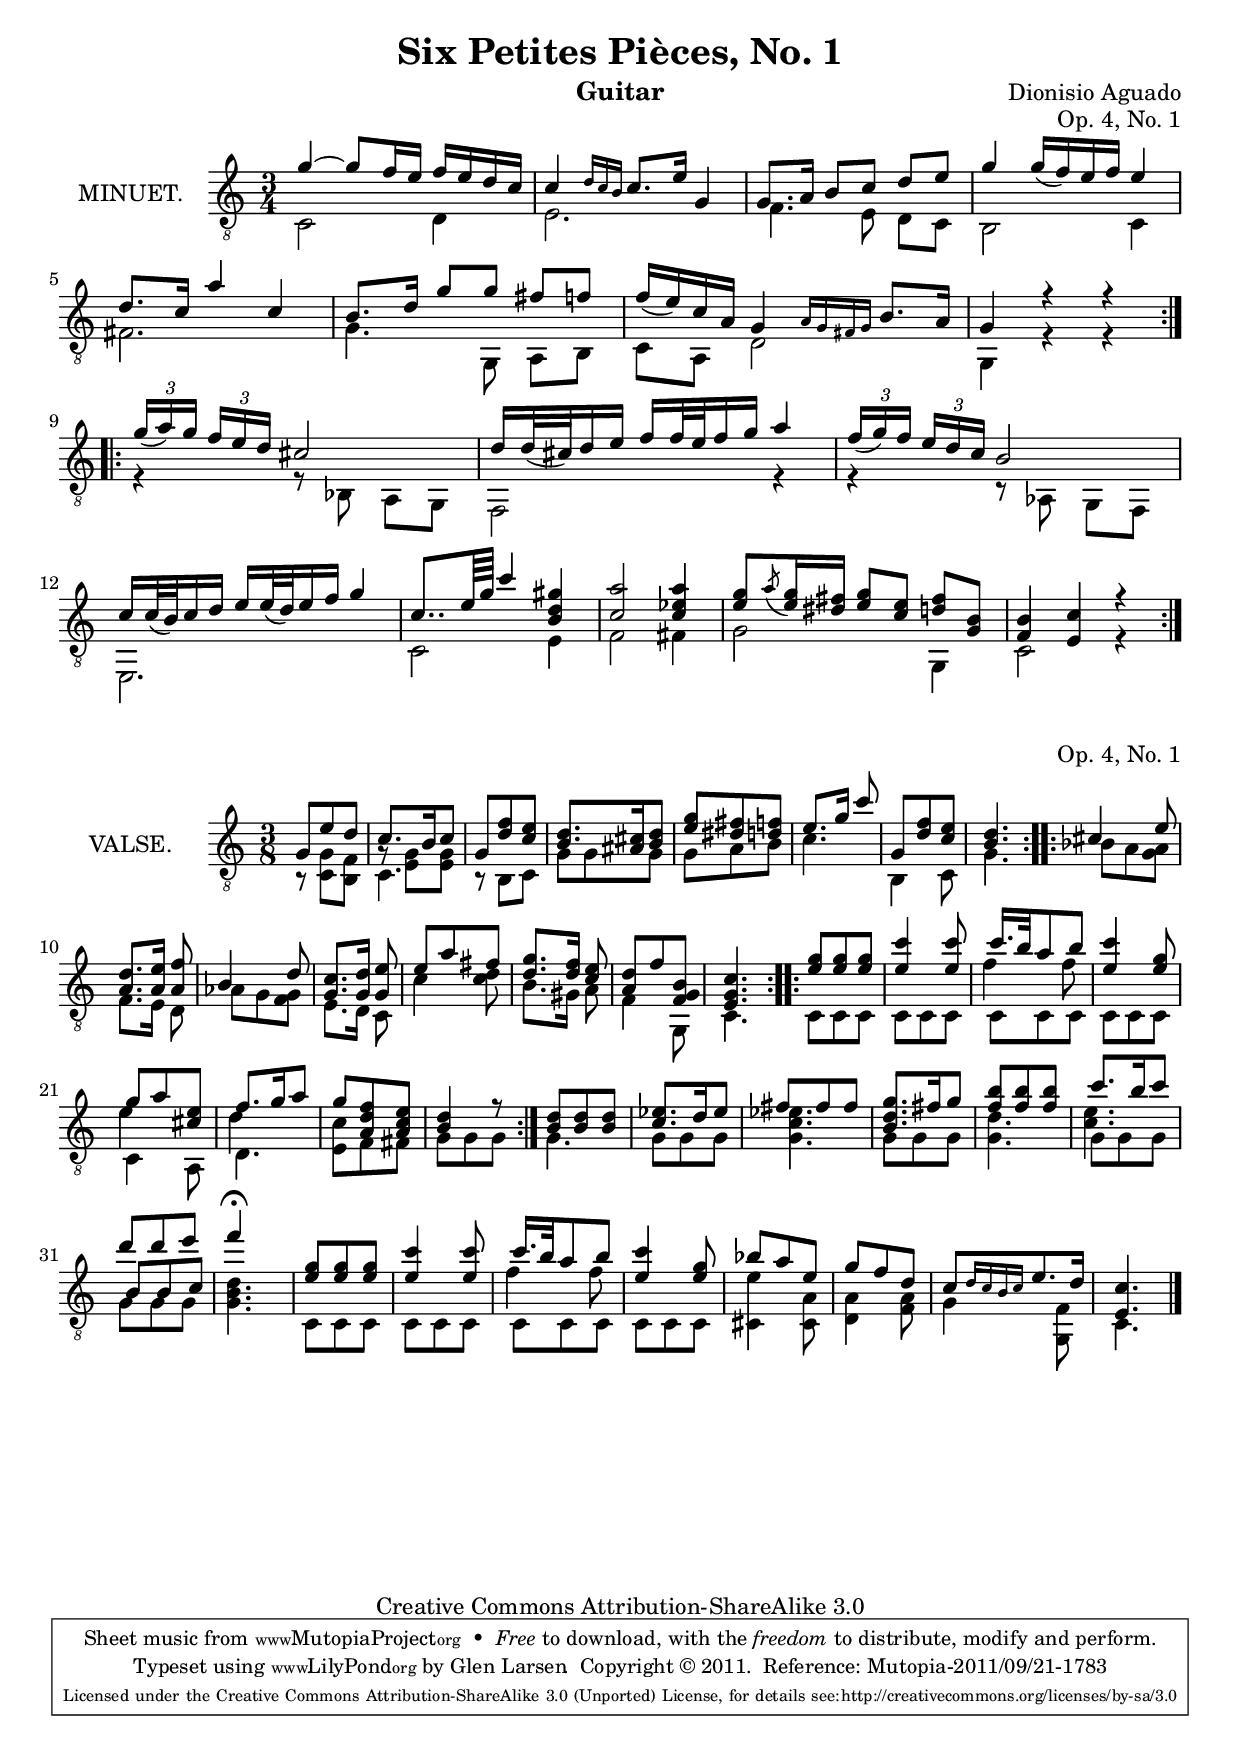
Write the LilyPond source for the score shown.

\version "2.18.2"

\header {
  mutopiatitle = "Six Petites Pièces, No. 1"
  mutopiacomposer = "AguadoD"
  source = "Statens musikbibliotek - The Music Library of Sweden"
  title = "Six Petites Pièces, No. 1"
  composer = "Dionisio Aguado"
  instrument = "Guitar"
  opus = "Op. 4, No. 1"
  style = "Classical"
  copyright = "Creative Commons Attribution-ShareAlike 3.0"
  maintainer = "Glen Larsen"
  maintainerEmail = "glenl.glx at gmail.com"
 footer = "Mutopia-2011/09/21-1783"
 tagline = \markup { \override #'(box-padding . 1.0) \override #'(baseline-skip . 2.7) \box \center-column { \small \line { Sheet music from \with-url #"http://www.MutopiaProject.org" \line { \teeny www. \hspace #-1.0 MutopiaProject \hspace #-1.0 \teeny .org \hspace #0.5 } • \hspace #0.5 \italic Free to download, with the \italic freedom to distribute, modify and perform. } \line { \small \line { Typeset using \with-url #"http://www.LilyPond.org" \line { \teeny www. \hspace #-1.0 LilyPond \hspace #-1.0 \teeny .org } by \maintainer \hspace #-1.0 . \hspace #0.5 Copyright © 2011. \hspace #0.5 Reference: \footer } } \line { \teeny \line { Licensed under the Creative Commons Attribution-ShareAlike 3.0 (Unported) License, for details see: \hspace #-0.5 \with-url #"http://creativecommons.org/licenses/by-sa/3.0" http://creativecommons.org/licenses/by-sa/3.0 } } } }
}

\layout {
  indent = 72\pt
  short-indent = 0\mm
}

%%%
%%% First part: MINUET
%%%
mUpperVoice = \relative c'' {
  \voiceOne
  \slurDown
  \repeat volta 2 {
    g~ g8  f16 e f e d c |
    c4 \grace { d16[ c b] } c8. e16 g,4 |
    g8. a16 b8[ c] d e |
    g4 g16( f ) e f  e4 |
    d8. c16 a'4 c,4 |
    b8. d16 g8[ g] fis f |
    f16( e ) c a g4 \grace { a16[ g fis g] } b8. a16 |
    g4 r r |
  }
  \repeat volta 2 {
    \tuplet 3/2 { g'16([ a ) g] } \tuplet 3/2 { f[ e d] } cis2 |
    d16[ d32( cis ) d16 e] f[ f32 e f16 g] a4 |
    \tuplet 3/2 { f16([ g ) f] } \tuplet 3/2 { e[ d c] } b2 |
    c16[ c32( b ) c16 d] e[ e32( d ) e16 f] g4 |
    c,8..[ e64 g] c4 < gis d b > |
    < a c, >2 < a ees c >4 |
    < g e >8[ \acciaccatura { a8 } <g e >16 <dis fis>16] < g e >8[ < e c >8] < d fis >8[ < b g >8] |
    < f b >4 < e c' > r |
  }
}

mLowerVoice = \relative c {
  \voiceTwo
  \repeat volta 2 {
    c2 d4 |
    e2. |
    f4. e8 d[ c] |
    b2 c4 |
    fis2. |
    g4. g,8 a[ b] |
    c a d2 |
    g,4 r r |
  }
  \repeat volta 2 {
    r4 r8 bes a[ g] |
    f2 r4 |
    r4 r8 aes g[ f] |
    e2. |
    c'2 e4 |
    f2 fis4 |
    g2 g,4 |
    c2 r4 |
  }
}

%%%
%%% Second part: VALSE
%%%
vUpperVoice = \relative c' {
  \voiceOne
  \repeat volta 2 {
    g8 e' d |
    c8. b16 c8 |
    g8 <d' f> <c e> |
    <b d>8. <ais cis>16 <b d>8 |
    <e g> <dis fis> <d f> |
    e8.[ g16] c8 |
    g, <d' f> <c e> |
    <b d>4. |
  }
  \repeat volta 2 {
    cis4 e8 |
    <a, d>8.[ <a e'>16] <f' a,>8 |
    b,4 d8 |
    <c g>8.[ <g d'>16] <e' g,>8 |
    e a fis |
    <d g>8.[ <d f>16] <e c>8 |
    <a, d> f' <f, g b> |
    <e g c>4. |
  }
  \repeat volta 2 {
    <e' g>8 <e g>8 <e g>8 |
    <e c'>4 <e c'>8 |
    << { c'16. b32 a8 b } \\ { \shiftOn \stemDown f4 f8 } >> |
    <e c'>4 <e g>8  |
    g8 a <cis, e> |
    f8. g16 a8 |
    g8 <f d a> <e c a> |
    <d b>4 r8 |
  }
  <b d>8 <b d> <b d> |
  <c ees>8. d16 ees8 |
  fis8 fis fis |
  <b, d g>8. fis'16 g8 |
  <f b>8 <f b> <f b> |
  c'8. b16 c8 |
  d8 d e |
  f4\fermata s8 |
  <e, g>8 <e g> <e g> |
  <e c'>4 <e c'>8 |
  << { c'16. b32 a8 b } \\ { \shiftOn \stemDown f4 f8 } >> |
  <e c'>4 <e g>8 |
  bes'8 a e |
  g f d |
  c[ \grace { d16[ c b c] } e8. d16] |
  <c e,>4. |
  \bar "|."
}

vLowerVoice = \relative c {
  \voiceTwo
  \repeat volta 2 {
    r8 <g' c,> <f b,> |
    <<  { \stemDown c4. } \\ { g'8\rest <g e>8 <g e> } >> |
    r8 b, c |
    g' g g |
    g a b |
    c4. |
    b,4 c8 |
    g'4. |
  }
  \repeat volta 2 {
    bes8 a <g a> |
    f8.[ e16] d8 |
    aes' g <f g> |
    e8.[ d16] c8 |
    c'4 <c d>8 |
    b8.[ gis16] a8 |
    f4 g,8 |
    c4. |
  }
  \repeat volta 2 {
    c8 c c |
    c c c |
    c c c |
    c c c |
    << \stemDown { \shiftOn e'4 } \\ { c,4 a8 } >> |
    << \stemDown { \shiftOn d'4 } \\ { d,4. } >> |
    <c' e,>8 f, fis |
    g8 g8 g8 |
  }
  g4. |
  g8 g g |
  <g c ees>4. |
  g8 g g |
  <g d'>4. |
  << { \shiftOn \stemDown <c e>4. } \\ { g8 g g } >> |
  << { \shiftOn \stemUp b8 b c } \\ { g8 g g } >> |
  <g b d>4. |
  c,8 c c |
  c c c |
  c c c |
  c c c |
  <cis e'>4 <cis a'>8 |
  <d a'>4 <f a>8 |
  g4 <f g,>8 |
  c4. |
}

%%%
%%% SYSTEMS
%%%
\score {
  <<
    \new Staff = "minuet" \with {
      midiInstrument = #"acoustic guitar (nylon)"
      instrumentName = #"MINUET."
    } <<
      \clef "treble_8"
      \time 3/4
      \mergeDifferentlyHeadedOn
      \context Voice = "mUpperVoice" \mUpperVoice
      \context Voice = "mLowerVoice" \mLowerVoice
    >>
  >>
  \layout {}
  \midi {
    \tempo 4 = 100
  }
}

\score {
  <<
    \new Staff = "valse" \with {
      midiInstrument = #"acoustic guitar (nylon)"
      instrumentName = #"VALSE."
    } <<
      \clef "treble_8"
      \time 3/8
      \mergeDifferentlyHeadedOn
      \mergeDifferentlyDottedOn
      \context Voice = "vUpperVoice" \vUpperVoice
      \context Voice = "vLowerVoice" \vLowerVoice
    >>
  >>
  \layout {}
  \midi {
    \tempo 4 = 100
  }
}
